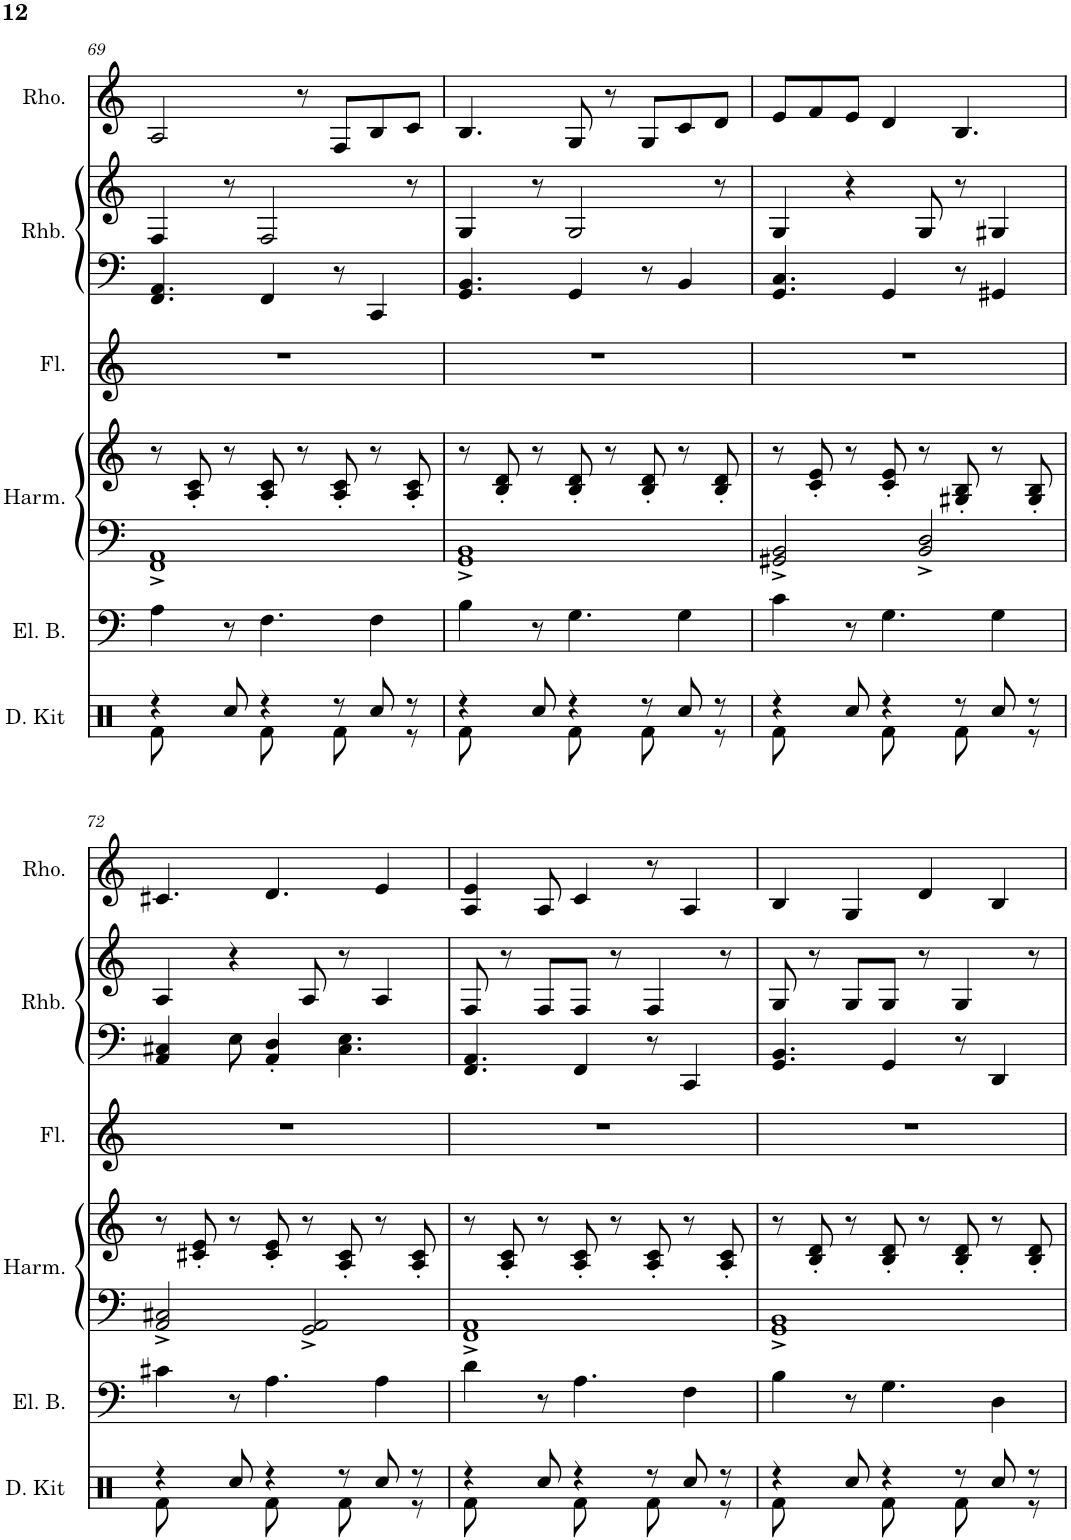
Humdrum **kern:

**kern	**kern	**kern	**kern	**kern	**kern	**kern	**kern
*part6	*part5	*part4	*part4	*part3	*part2	*part2	*part1
*staff8	*staff7	*staff6	*staff5	*staff4	*staff3	*staff2	*staff1
*I"Drum Kit	*I"Electric Bass	*I"Harmonium	*	*I"Flute	*I"Rhodes Bass	*	*I"Rhodes Piano
*I'D. Kit	*I'El. B.	*I'Harm.	*	*I'Fl.	*I'Rhb.	*	*I'Rho.
!!LO:PB:g=z
*clefX	*clefF4	*clefF4	*clefG2	*clefG2	*clefF4	*clefG2	*clefG2
*	*Trd7c12	*	*	*	*	*	*
*k[]	*k[]	*k[]	*k[]	*k[]	*k[]	*k[]	*k[]
*M4/4	*M4/4	*M4/4	*M4/4	*M4/4	*M4/4	*M4/4	*M4/4
=69	=69	=69	=69	=69	=69	=69	=69
*^	*	*	*	*	*	*	*
4r	8Rf\L	4A\	1FF^ 1AA^	8r	1r	4.FF/ 4.AA/	4F/	2A/
.	4ryy	.	.	8A/' 8c/'	.	.	.	.
8Rcc/	.	8r	.	8r	.	.	8r	.
4r	8Rf\J	4.F\	.	8A/' 8c/'	.	4FF/	2F/	.
.	8ryy	.	.	8r	.	.	.	8r
8r	8Rf\	.	.	8A/' 8c/'	.	8r	.	8F/L
8Rcc/	8ryy	4F\	.	8r	.	4CC/	.	8B/
8r	8r	.	.	8A/' 8c/'	.	.	8r	8c/J
=70	=70	=70	=70	=70	=70	=70	=70	=70
4r	8Rf\L	4B\	1GG^ 1BB^	8r	1r	4.GG/ 4.BB/	4G/	4.B/
.	4ryy	.	.	8B/' 8d/'	.	.	.	.
8Rcc/	.	8r	.	8r	.	.	8r	.
4r	8Rf\J	4.G\	.	8B/' 8d/'	.	4GG/	2G/	8G/
.	8ryy	.	.	8r	.	.	.	8r
8r	8Rf\	.	.	8B/' 8d/'	.	8r	.	8G/L
8Rcc/	8ryy	4G\	.	8r	.	4BB/	.	8c/
8r	8r	.	.	8B/' 8d/'	.	.	8r	8d/J
=71	=71	=71	=71	=71	=71	=71	=71	=71
4r	8Rf\L	4c\	2GG#X/^ 2BB/^	8r	1r	4.GG/ 4.C/	4G/	8e/L
.	4ryy	.	.	8c/' 8e/'	.	.	.	8f/
8Rcc/	.	8r	.	8r	.	.	4r	8e/J
4r	8Rf\J	4.G\	.	8c/' 8e/'	.	4GG/	.	4d/
.	8ryy	.	2BB/^ 2D/^	8r	.	.	8G/	.
8r	8Rf\	.	.	8G#X/' 8B/'	.	8r	8r	4.B/
8Rcc/	8ryy	4G\	.	8r	.	4GG#X/	4G#X/	.
8r	8r	.	.	8G#/' 8B/'	.	.	.	.
!!LO:LB:g=z
=72	=72	=72	=72	=72	=72	=72	=72	=72
4r	8Rf\L	4c#X\	2AA/^ 2C#X/^	8r	1r	4AA/ 4C#X/	4A/	4.c#X/
.	4ryy	.	.	8c#X/' 8e/'	.	.	.	.
8Rcc/	.	8r	.	8r	.	8E\	4r	.
4r	8Rf\J	4.A\	.	8c#/' 8e/'	.	4AA/' 4D/'	.	4.d/
.	8ryy	.	2GG/^ 2AA/^	8r	.	.	8A/	.
8r	8Rf\	.	.	8A/' 8c#/'	.	4.C#\ 4.E\	8r	.
8Rcc/	8ryy	4A\	.	8r	.	.	4A/	4e/
8r	8r	.	.	8A/' 8c#/'	.	.	.	.
=73	=73	=73	=73	=73	=73	=73	=73	=73
4r	8Rf\L	4d\	1FF^ 1AA^	8r	1r	4.FF/ 4.AA/	8F/	4A/ 4e/
.	4ryy	.	.	8A/' 8c/'	.	.	8r	.
8Rcc/	.	8r	.	8r	.	.	8F/L	8A/
4r	8Rf\J	4.A\	.	8A/' 8c/'	.	4FF/	8F/J	4c/
.	8ryy	.	.	8r	.	.	8r	.
8r	8Rf\	.	.	8A/' 8c/'	.	8r	4F/	8r
8Rcc/	8ryy	4F\	.	8r	.	4CC/	.	4A/
8r	8r	.	.	8A/' 8c/'	.	.	8r	.
=74	=74	=74	=74	=74	=74	=74	=74	=74
4r	8Rf\L	4B\	1GG^ 1BB^	8r	1r	4.GG/ 4.BB/	8G/	4B/
.	4ryy	.	.	8B/' 8d/'	.	.	8r	.
8Rcc/	.	8r	.	8r	.	.	8G/L	4G/
4r	8Rf\J	4.G\	.	8B/' 8d/'	.	4GG/	8G/J	.
.	8ryy	.	.	8r	.	.	8r	4d/
8r	8Rf\	.	.	8B/' 8d/'	.	8r	4G/	.
8Rcc/	8ryy	4D\	.	8r	.	4DD/	.	4B/
8r	8r	.	.	8B/' 8d/'	.	.	8r	.
*v	*v	*	*	*	*	*	*	*
=	=	=	=	=	=	=	=
*-	*-	*-	*-	*-	*-	*-	*-
